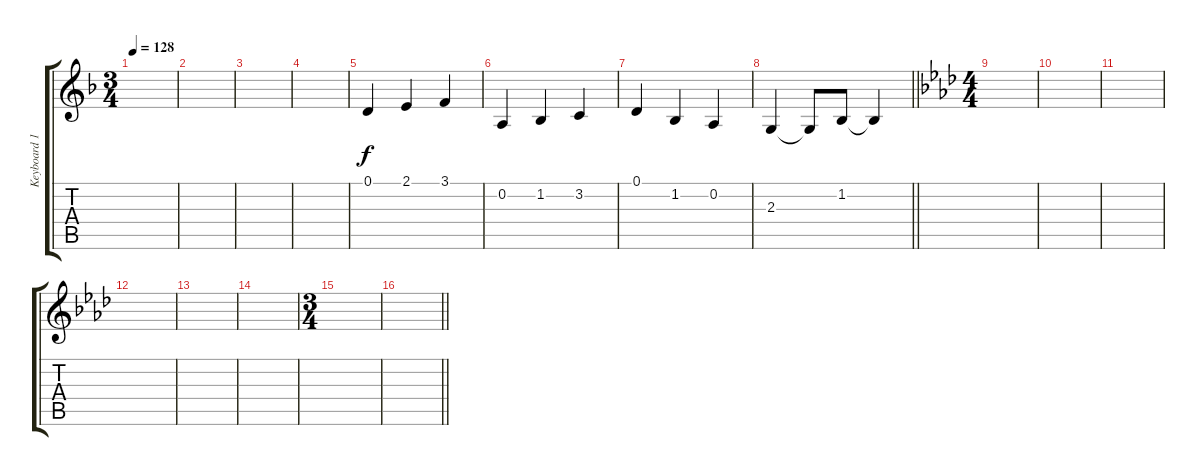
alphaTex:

\track ("Keyboard 1" "Keyboard 1") {instrument flute}
\staff {score tabs}
\tuning (D4 A3 F3 C3 G2 D2) {hide}
\ts (3 4)
\tempo 128
\clef g2
\ks dminor
|
|
|
|
0.1.4 2.1.4 3.1.4 |
0.2.4 1.2.4 3.2.4 |
0.1.4 1.2.4 0.2.4 |
\barLineRight lightlight
2.3.4 2.3{t}.8 1.2.8 1.2{t}.4 |
\ts (4 4)
\ks fminor
|
|
|
|
|
|
\ts (3 4)
|
\barLineRight lightlight
